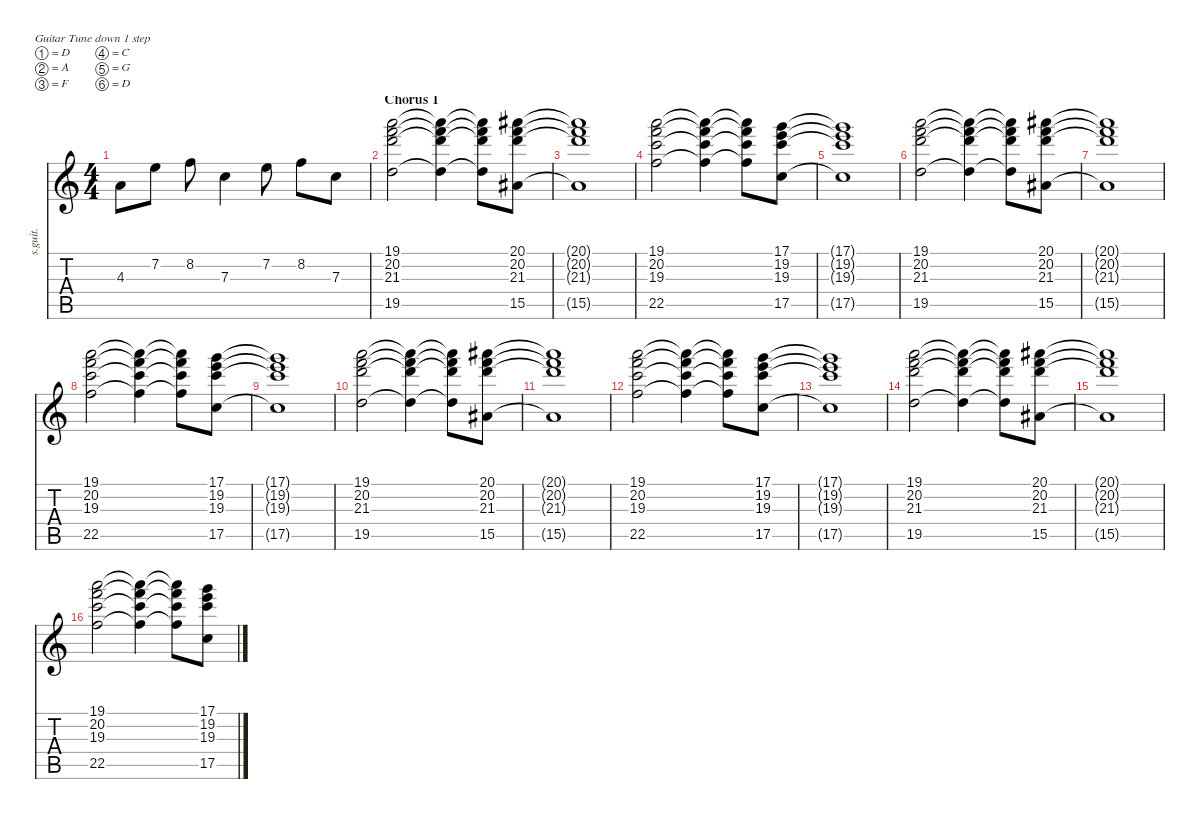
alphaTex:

\defaultSystemsLayout 4
\hideDynamics
\bracketExtendMode nobrackets
\track ("Wind" "s.guit.") {instrument churchorgan}
\staff {score tabs}
\tuning (D4 A3 F3 C3 G2 D2)
\displaytranspose 12
\ts (4 4)
\tempo (130 hide)
\clef g2
\ks c
4.3{t}.8{lyrics (0 "") lyrics (1 "") lyrics (2 "") lyrics (3 "") lyrics (4 "") dy f} 7.2.8{lyrics (0 "") lyrics (1 "") lyrics (2 "") lyrics (3 "") lyrics (4 "")} 8.2.8{lyrics (0 "") lyrics (1 "") lyrics (2 "") lyrics (3 "") lyrics (4 "")} 7.3.4{lyrics (0 "") lyrics (1 "") lyrics (2 "") lyrics (3 "") lyrics (4 "")} 7.2.8{lyrics (0 "") lyrics (1 "") lyrics (2 "") lyrics (3 "") lyrics (4 "")} 8.2.8{lyrics (0 "") lyrics (1 "") lyrics (2 "") lyrics (3 "") lyrics (4 "")} 7.3.8{lyrics (0 "") lyrics (1 "") lyrics (2 "") lyrics (3 "") lyrics (4 "")} |
\section ("" "Chorus 1")
(19.1 20.2 21.3 19.5).2{lyrics (0 "") lyrics (1 "") lyrics (2 "") lyrics (3 "") lyrics (4 "") dy p} (19.1{t} 20.2{t} 21.3{t} 19.5{t}).4{lyrics (0 "") lyrics (1 "") lyrics (2 "") lyrics (3 "") lyrics (4 "")} (19.1{t} 20.2{t} 21.3{t} 19.5{t}).8{lyrics (0 "") lyrics (1 "") lyrics (2 "") lyrics (3 "") lyrics (4 "")} (20.1{acc #} 20.2 21.3 15.5{acc #}).8{lyrics (0 "") lyrics (1 "") lyrics (2 "") lyrics (3 "") lyrics (4 "")} |
(20.1{t acc #} 20.2{t} 21.3{t} 15.5{t acc #}).1{lyrics (0 "") lyrics (1 "") lyrics (2 "") lyrics (3 "") lyrics (4 "")} |
(19.1 20.2 19.3 22.5).2{lyrics (0 "") lyrics (1 "") lyrics (2 "") lyrics (3 "") lyrics (4 "")} (19.1{t} 20.2{t} 19.3{t} 22.5{t}).4{lyrics (0 "") lyrics (1 "") lyrics (2 "") lyrics (3 "") lyrics (4 "")} (19.1{t} 20.2{t} 19.3{t} 22.5{t}).8{lyrics (0 "") lyrics (1 "") lyrics (2 "") lyrics (3 "") lyrics (4 "")} (17.1 19.2 19.3 17.5).8{lyrics (0 "") lyrics (1 "") lyrics (2 "") lyrics (3 "") lyrics (4 "")} |
(17.1{t} 19.2{t} 19.3{t} 17.5{t}).1{lyrics (0 "") lyrics (1 "") lyrics (2 "") lyrics (3 "") lyrics (4 "")} |
(19.1 20.2 21.3 19.5).2{lyrics (0 "") lyrics (1 "") lyrics (2 "") lyrics (3 "") lyrics (4 "")} (19.1{t} 20.2{t} 21.3{t} 19.5{t}).4{lyrics (0 "") lyrics (1 "") lyrics (2 "") lyrics (3 "") lyrics (4 "")} (19.1{t} 20.2{t} 21.3{t} 19.5{t}).8{lyrics (0 "") lyrics (1 "") lyrics (2 "") lyrics (3 "") lyrics (4 "")} (20.1{acc #} 20.2 21.3 15.5{acc #}).8{lyrics (0 "") lyrics (1 "") lyrics (2 "") lyrics (3 "") lyrics (4 "")} |
(20.1{t acc #} 20.2{t} 21.3{t} 15.5{t acc #}).1{lyrics (0 "") lyrics (1 "") lyrics (2 "") lyrics (3 "") lyrics (4 "")} |
(19.1 20.2 19.3 22.5).2{lyrics (0 "") lyrics (1 "") lyrics (2 "") lyrics (3 "") lyrics (4 "")} (19.1{t} 20.2{t} 19.3{t} 22.5{t}).4{lyrics (0 "") lyrics (1 "") lyrics (2 "") lyrics (3 "") lyrics (4 "")} (19.1{t} 20.2{t} 19.3{t} 22.5{t}).8{lyrics (0 "") lyrics (1 "") lyrics (2 "") lyrics (3 "") lyrics (4 "")} (17.1 19.2 19.3 17.5).8{lyrics (0 "") lyrics (1 "") lyrics (2 "") lyrics (3 "") lyrics (4 "")} |
(17.1{t} 19.2{t} 19.3{t} 17.5{t}).1{lyrics (0 "") lyrics (1 "") lyrics (2 "") lyrics (3 "") lyrics (4 "")} |
(19.1 20.2 21.3 19.5).2{lyrics (0 "") lyrics (1 "") lyrics (2 "") lyrics (3 "") lyrics (4 "")} (19.1{t} 20.2{t} 21.3{t} 19.5{t}).4{lyrics (0 "") lyrics (1 "") lyrics (2 "") lyrics (3 "") lyrics (4 "")} (19.1{t} 20.2{t} 21.3{t} 19.5{t}).8{lyrics (0 "") lyrics (1 "") lyrics (2 "") lyrics (3 "") lyrics (4 "")} (20.1{acc #} 20.2 21.3 15.5{acc #}).8{lyrics (0 "") lyrics (1 "") lyrics (2 "") lyrics (3 "") lyrics (4 "")} |
(20.1{t acc #} 20.2{t} 21.3{t} 15.5{t acc #}).1{lyrics (0 "") lyrics (1 "") lyrics (2 "") lyrics (3 "") lyrics (4 "")} |
(19.1 20.2 19.3 22.5).2{lyrics (0 "") lyrics (1 "") lyrics (2 "") lyrics (3 "") lyrics (4 "")} (19.1{t} 20.2{t} 19.3{t} 22.5{t}).4{lyrics (0 "") lyrics (1 "") lyrics (2 "") lyrics (3 "") lyrics (4 "")} (19.1{t} 20.2{t} 19.3{t} 22.5{t}).8{lyrics (0 "") lyrics (1 "") lyrics (2 "") lyrics (3 "") lyrics (4 "")} (17.1 19.2 19.3 17.5).8{lyrics (0 "") lyrics (1 "") lyrics (2 "") lyrics (3 "") lyrics (4 "")} |
(17.1{t} 19.2{t} 19.3{t} 17.5{t}).1{lyrics (0 "") lyrics (1 "") lyrics (2 "") lyrics (3 "") lyrics (4 "")} |
(19.1 20.2 21.3 19.5).2{lyrics (0 "") lyrics (1 "") lyrics (2 "") lyrics (3 "") lyrics (4 "")} (19.1{t} 20.2{t} 21.3{t} 19.5{t}).4{lyrics (0 "") lyrics (1 "") lyrics (2 "") lyrics (3 "") lyrics (4 "")} (19.1{t} 20.2{t} 21.3{t} 19.5{t}).8{lyrics (0 "") lyrics (1 "") lyrics (2 "") lyrics (3 "") lyrics (4 "")} (20.1{acc #} 20.2 21.3 15.5{acc #}).8{lyrics (0 "") lyrics (1 "") lyrics (2 "") lyrics (3 "") lyrics (4 "")} |
(20.1{t acc #} 20.2{t} 21.3{t} 15.5{t acc #}).1{lyrics (0 "") lyrics (1 "") lyrics (2 "") lyrics (3 "") lyrics (4 "")} |
(19.1 20.2 19.3 22.5).2{lyrics (0 "") lyrics (1 "") lyrics (2 "") lyrics (3 "") lyrics (4 "")} (19.1{t} 20.2{t} 19.3{t} 22.5{t}).4{lyrics (0 "") lyrics (1 "") lyrics (2 "") lyrics (3 "") lyrics (4 "")} (19.1{t} 20.2{t} 19.3{t} 22.5{t}).8{lyrics (0 "") lyrics (1 "") lyrics (2 "") lyrics (3 "") lyrics (4 "")} (17.1 19.2 19.3 17.5).8{lyrics (0 "") lyrics (1 "") lyrics (2 "") lyrics (3 "") lyrics (4 "")}
